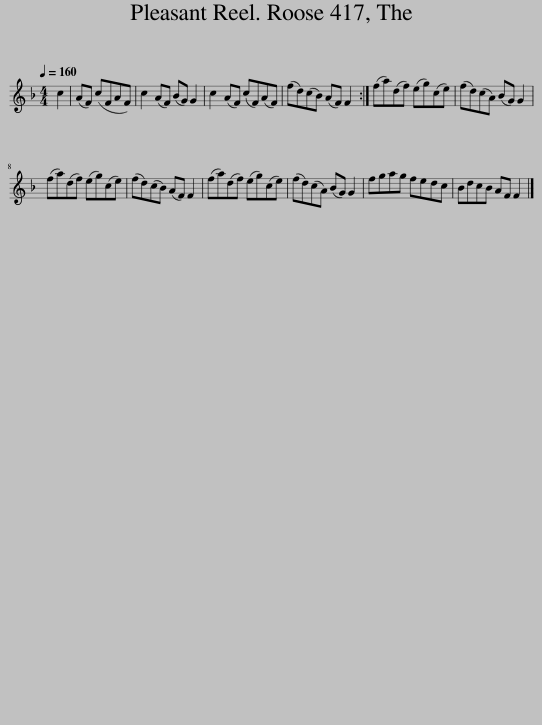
X:1
L:1/8
Q:1/4=160
M:4/4
I:linebreak $
K:F
V:1 treble
V:1
 c2 | (AF) (cFAF) | c2 (AF) (BG) G2 | c2 (AF) (cF)(AF) | (fd)(cB) (AF) F2 :| %5
 (fa)(df) (eg)(ce) | (fd)(cA) (BG) G2 |$ (fa)(df) (eg)(ce) | (fd)(cB) (AF) F2 | (fa)(df) (eg)(ce) | %10
 (fd)(cA) (BG) G2 | fgag fedc | BdcB AF F2 |] %13
